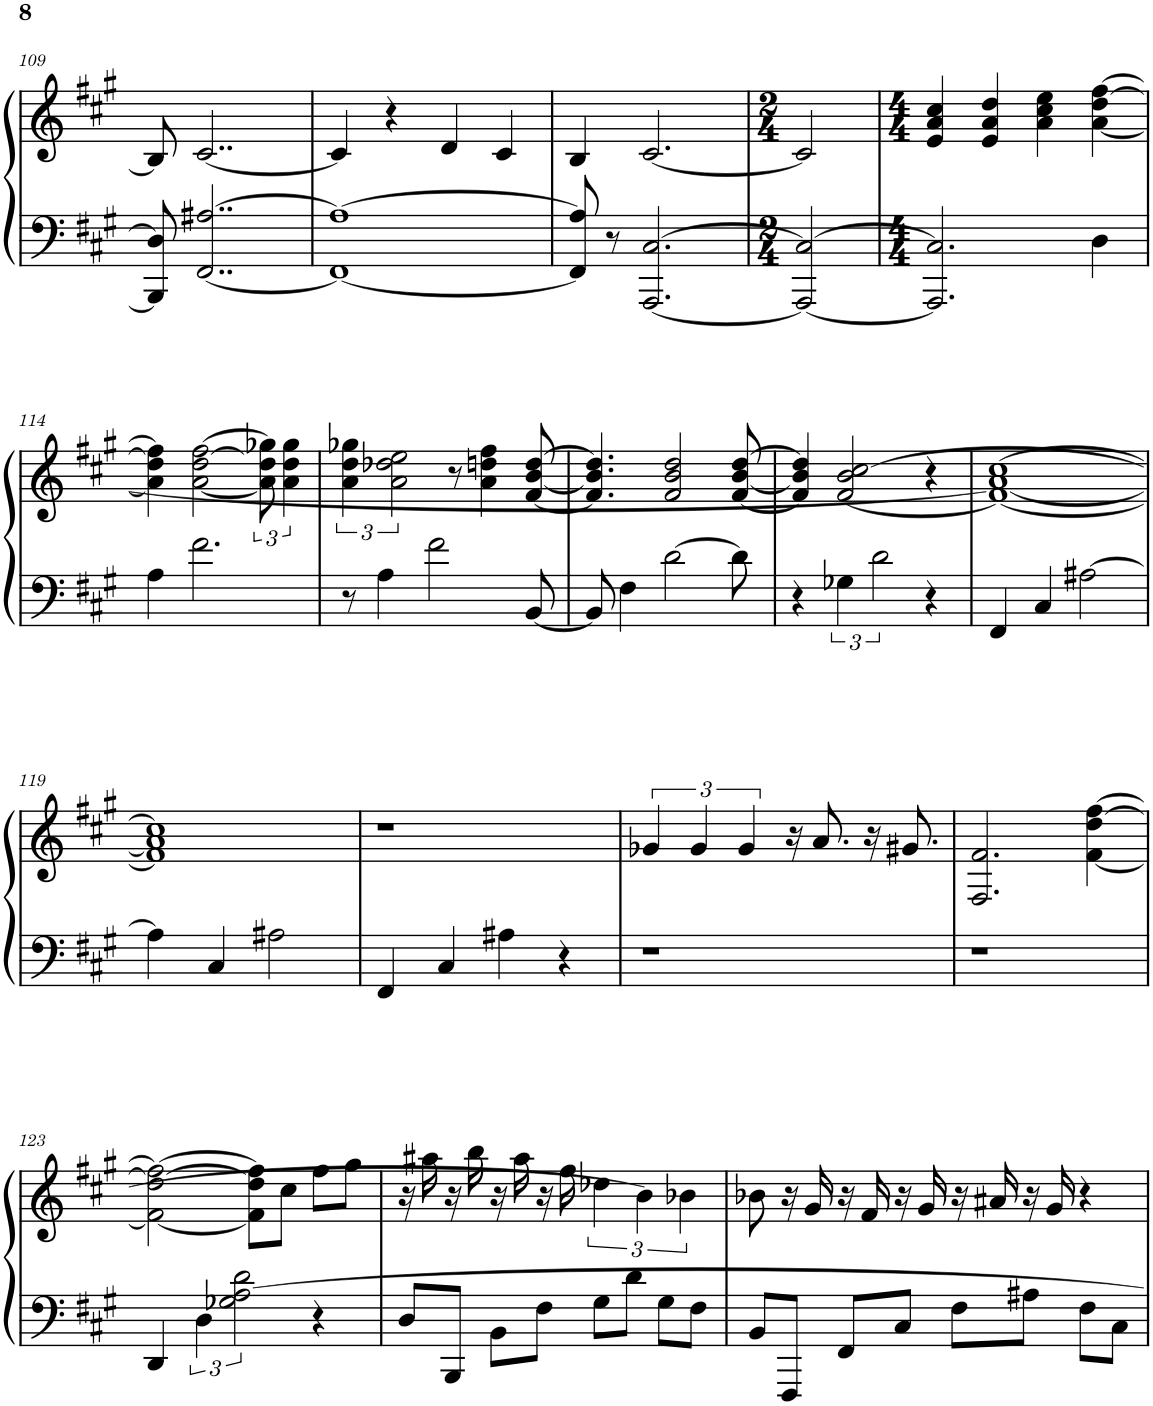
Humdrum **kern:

**kern	**kern
*part1	*part1
*staff2	*staff1
*I"Piano	*
*I'Pno.	*
!!LO:PB:g=z
*clefF4	*clefG2
*k[f#c#g#]	*k[f#c#g#]
*A:	*A:
*M4/4	*M4/4
=109	=109
8BBB/] 8D/]	8B/]
[2..FF#/ [2..A#X/	[2..c#/
=110	=110
1FF#_ 1A#_	4c#/]
.	4r
.	4d/
.	4c#/
=111	=111
8FF#/] 8A#/]	4B/
8r	.
[2.AAA/ [2.C#/	[2.c#/
=112	=112
*M2/4	*M2/4
2AAA/_ 2C#/_	2c#/]
=113	=113
*M4/4	*M4/4
2.AAA/] 2.C#/]	4e/ 4a/ 4cc#/
.	4e/ 4a/ 4dd/
.	4a\ 4cc#\ 4ee\
4D\	[4a\ [4dd\ [4ff#\
!!LO:LB:g=z
=114	=114
4A\	4a\] 4dd\] 4ff#\]
2.f#\	[2a\ [2dd\ [2ff#\
.	12a\] 12dd\] 12gg-X\]
.	6a\ 6dd\ 6gg-\
=115	=115
8r	6a\ 6dd\ 6gg-X\
4A\	.
.	3a\ 3dd-X\ 3ee\
2f#\	.
.	8r
.	4a\ 4ddn\ 4ff#\
[8BB/	[8f#/ [8b/ [8dd/
=116	=116
8BB/]	4.f#/] 4.b/] 4.dd/]
4F#\	.
[2d\	2f#/ 2b/ 2dd/
8d\]	[8f#/ [8b/ [8dd/
=117	=117
4r	4f#/] 4b/] 4dd/]
6G-X\	[2f#/ [2b/ 2cc#/
3d\	.
4r	4r
=118	=118
4FF#/	1f#_ 1a#_ [1cc#
4C#/	.
[2A#X\	.
!!LO:LB:g=z
=119	=119
4A#\]	1f#] 1a#] 1cc#]
4C#/	.
2A#X\	.
=120	=120
4FF#/	1r
4C#/	.
4A#X\	.
4r	.
=121	=121
1r	6g-X/
.	6g-/
.	6g-/
.	16r
.	8.a/
.	16r
.	8.g#X/
=122	=122
1r	2.F#/ 2.f#/
.	[4f#\ [4dd\ [4ff#\
!!LO:LB:g=z
=123	=123
4DD/	2f#\_ 2dd\_ 2ff#\_
6D\	.
3G-X\ [3A\ 3d\	.
.	8f#\] 8dd\] 8ff#\]L
.	8cc#\J
4r	8ff#\L
.	8gg#\J
=124	=124
8D/L	16r
.	16aa#X\
8BBB/J	16r
.	16bb\
8BB\L	16r
.	16aa#\
8F#\J	16r
.	16ff#\
8G#\L	6dd-X\
8d\J	.
.	6b\]
8G#\L	.
.	6b-X\
8F#\J	.
=125	=125
8BB/L	8b-X\
8FFF#/J	16r
.	16g#/
8FF#/L	16r
.	16f#/
8C#/J	16r
.	16g#/
8F#\L	16r
.	16a#X/
8A#X\J	16r
.	16g#/
8F#\L	4r
8C#\J	.
=	=
*-	*-
